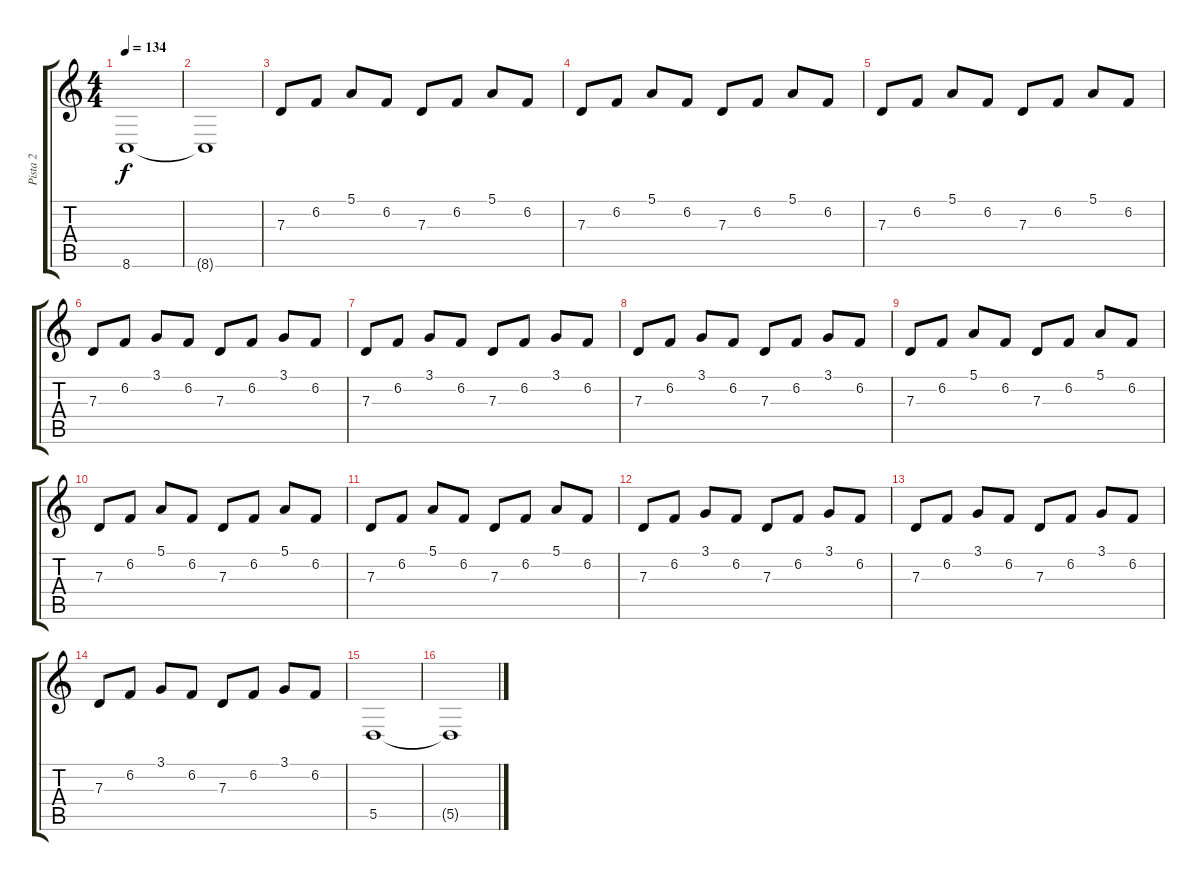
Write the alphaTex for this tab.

\track ("Pista 2" "Pista 2") {instrument lead2sawtooth}
\staff {score tabs}
\tuning (E4 B3 G3 D3 A2 E2) {hide}
\ts (4 4)
\tempo 134
\clef g2
\ks c
8.6.1{dy f} |
8.6{t}.1 |
7.3.8 6.2.8 5.1.8 6.2.8 7.3.8 6.2.8 5.1.8 6.2.8 |
7.3.8 6.2.8 5.1.8 6.2.8 7.3.8 6.2.8 5.1.8 6.2.8 |
7.3.8 6.2.8 5.1.8 6.2.8 7.3.8 6.2.8 5.1.8 6.2.8 |
7.3.8 6.2.8 3.1.8 6.2.8 7.3.8 6.2.8 3.1.8 6.2.8 |
7.3.8 6.2.8 3.1.8 6.2.8 7.3.8 6.2.8 3.1.8 6.2.8 |
7.3.8 6.2.8 3.1.8 6.2.8 7.3.8 6.2.8 3.1.8 6.2.8 |
7.3.8 6.2.8 5.1.8 6.2.8 7.3.8 6.2.8 5.1.8 6.2.8 |
7.3.8 6.2.8 5.1.8 6.2.8 7.3.8 6.2.8 5.1.8 6.2.8 |
7.3.8 6.2.8 5.1.8 6.2.8 7.3.8 6.2.8 5.1.8 6.2.8 |
7.3.8 6.2.8 3.1.8 6.2.8 7.3.8 6.2.8 3.1.8 6.2.8 |
7.3.8 6.2.8 3.1.8 6.2.8 7.3.8 6.2.8 3.1.8 6.2.8 |
7.3.8 6.2.8 3.1.8 6.2.8 7.3.8 6.2.8 3.1.8 6.2.8 |
5.5.1 |
5.5{t}.1
